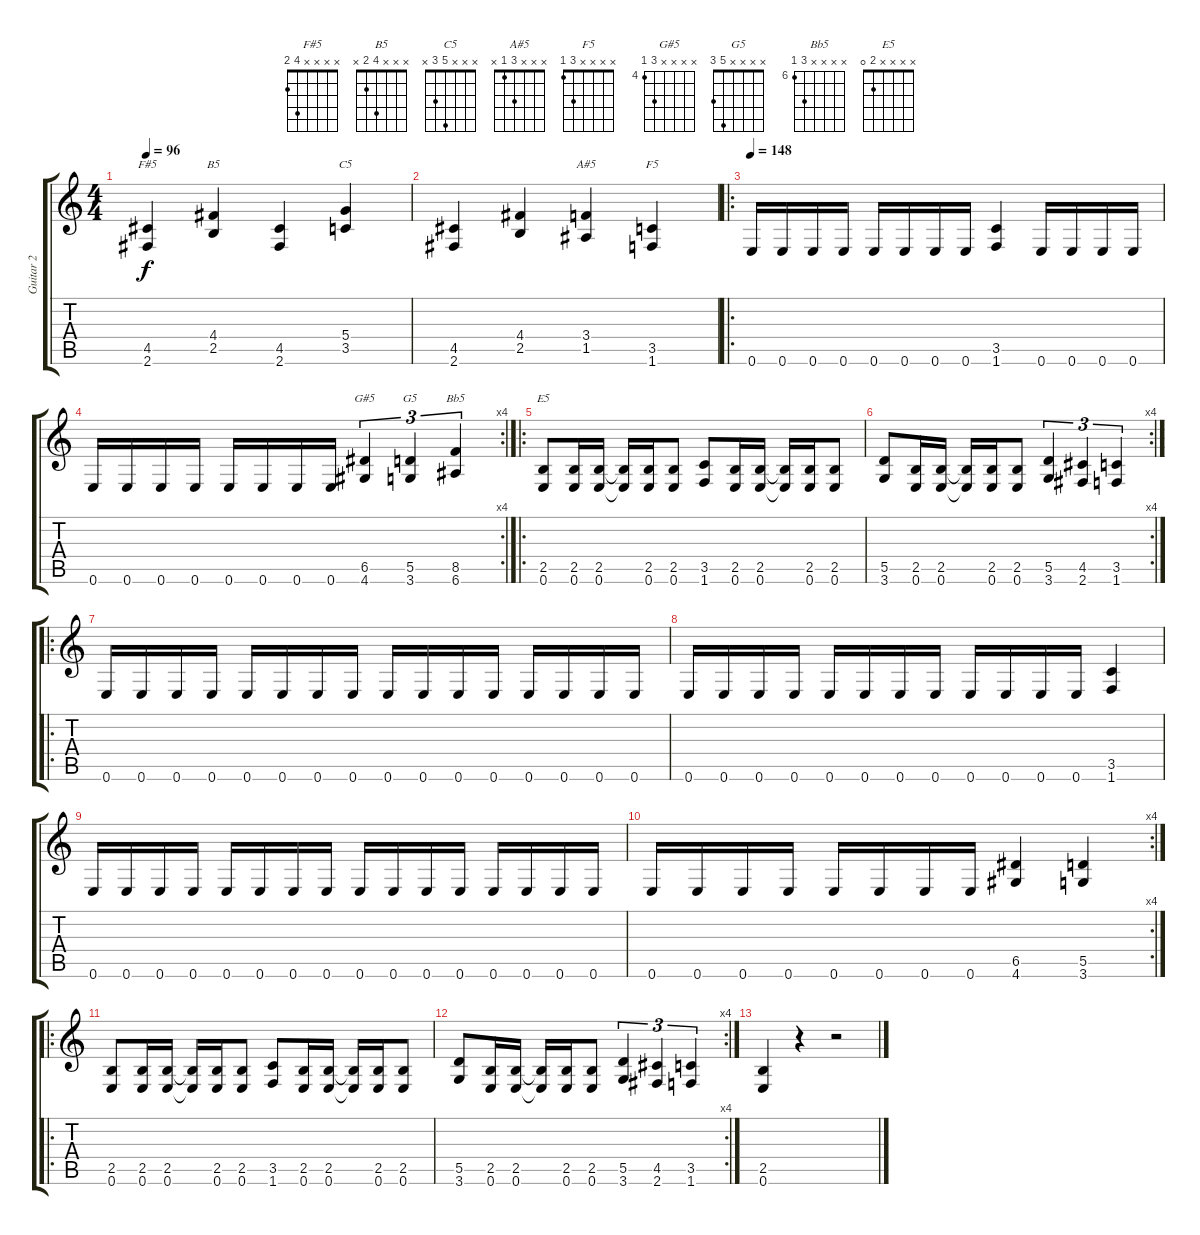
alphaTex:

\track ("Guitar 2" "Guitar 2") {instrument overdrivenguitar}
\staff {score tabs}
\tuning (E4 B3 G3 D3 A2 E2) {hide}
\chord ("F#5" x x x x 4 2)
\chord ("B5" x x x 4 2 x)
\chord ("C5" x x x 5 3 x)
\chord ("A#5" x x x 3 1 x)
\chord ("F5" x x x x 3 1)
\chord ("G#5" x x x x 6 4) {firstfret 4}
\chord ("G5" x x x x 5 3)
\chord ("Bb5" x x x x 8 6) {firstfret 6}
\chord ("E5" x x x x 2 0)
\ts (4 4)
\tempo 96
\clef g2
\ks c
(4.5 2.6).4{ch "F#5" dy f} (4.4 2.5).4{ch "B5"} (4.5 2.6).4 (5.4 3.5).4{ch "C5"} |
(4.5 2.6).4 (4.4 2.5).4 (3.4 1.5).4{ch "A#5"} (3.5 1.6).4{ch "F5"} |
\ro
\tempo 148
0.6.16 0.6.16 0.6.16 0.6.16 0.6.16 0.6.16 0.6.16 0.6.16 (3.5 1.6).4 0.6.16 0.6.16 0.6.16 0.6.16 |
\rc 4
0.6.16 0.6.16 0.6.16 0.6.16 0.6.16 0.6.16 0.6.16 0.6.16 (6.5 4.6).4{tu (3 2) ch "G#5"} (5.5 3.6).4{tu (3 2) ch "G5"} (8.5 6.6).4{tu (3 2) ch "Bb5"} |
\ro
(2.5 0.6).8{ch "E5"} (2.5 0.6).16 (2.5 0.6).16 (2.5{t} 0.6{t}).16 (2.5 0.6).16 (2.5 0.6).8 (3.5 1.6).8 (2.5 0.6).16 (2.5 0.6).16 (2.5{t} 0.6{t}).16 (2.5 0.6).16 (2.5 0.6).8 |
\rc 4
(5.5 3.6).8 (2.5 0.6).16 (2.5 0.6).16 (2.5{t} 0.6{t}).16 (2.5 0.6).16 (2.5 0.6).8 (5.5 3.6).4{tu (3 2)} (4.5 2.6).4{tu (3 2)} (3.5 1.6).4{tu (3 2)} |
\ro
0.6.16 0.6.16 0.6.16 0.6.16 0.6.16 0.6.16 0.6.16 0.6.16 0.6.16 0.6.16 0.6.16 0.6.16 0.6.16 0.6.16 0.6.16 0.6.16 |
0.6.16 0.6.16 0.6.16 0.6.16 0.6.16 0.6.16 0.6.16 0.6.16 0.6.16 0.6.16 0.6.16 0.6.16 (3.5 1.6).4 |
0.6.16 0.6.16 0.6.16 0.6.16 0.6.16 0.6.16 0.6.16 0.6.16 0.6.16 0.6.16 0.6.16 0.6.16 0.6.16 0.6.16 0.6.16 0.6.16 |
\rc 4
0.6.16 0.6.16 0.6.16 0.6.16 0.6.16 0.6.16 0.6.16 0.6.16 (6.5 4.6).4 (5.5 3.6).4 |
\ro
(2.5 0.6).8 (2.5 0.6).16 (2.5 0.6).16 (2.5{t} 0.6{t}).16 (2.5 0.6).16 (2.5 0.6).8 (3.5 1.6).8 (2.5 0.6).16 (2.5 0.6).16 (2.5{t} 0.6{t}).16 (2.5 0.6).16 (2.5 0.6).8 |
\rc 4
(5.5 3.6).8 (2.5 0.6).16 (2.5 0.6).16 (2.5{t} 0.6{t}).16 (2.5 0.6).16 (2.5 0.6).8 (5.5 3.6).4{tu (3 2)} (4.5 2.6).4{tu (3 2)} (3.5 1.6).4{tu (3 2)} |
(2.5 0.6).4 r.4 r.2
